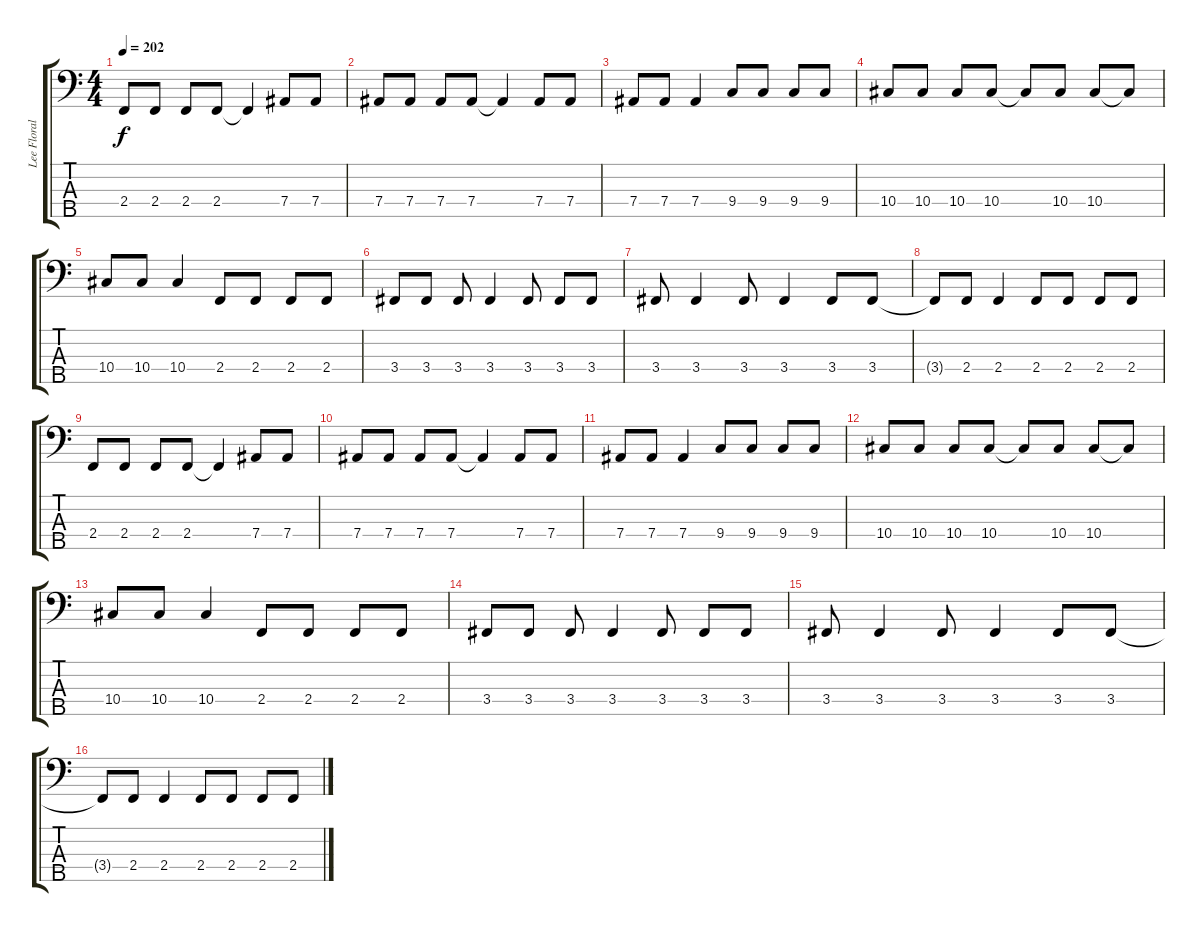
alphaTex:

\track ("Lee Floral" "Lee Floral") {instrument electricbassfinger}
\staff {score tabs}
\tuning (Gb2 Db2 Ab1 Eb1 Bb0) {hide}
\ts (4 4)
\tempo 202
\clef f4
\ks c
2.4.8{dy f} 2.4.8 2.4.8 2.4.8 2.4{t}.4 7.4.8 7.4.8 |
7.4.8 7.4.8 7.4.8 7.4.8 7.4{t}.4 7.4.8 7.4.8 |
7.4.8 7.4.8 7.4.4 9.4.8 9.4.8 9.4.8 9.4.8 |
10.4.8 10.4.8 10.4.8 10.4.8 10.4{t}.8 10.4.8 10.4.8 10.4{t}.8 |
10.4.8 10.4.8 10.4.4 2.4.8 2.4.8 2.4.8 2.4.8 |
3.4.8 3.4.8 3.4.8 3.4.4 3.4.8 3.4.8 3.4.8 |
3.4.8 3.4.4 3.4.8 3.4.4 3.4.8 3.4.8 |
3.4{t}.8 2.4.8 2.4.4 2.4.8 2.4.8 2.4.8 2.4.8 |
2.4.8 2.4.8 2.4.8 2.4.8 2.4{t}.4 7.4.8 7.4.8 |
7.4.8 7.4.8 7.4.8 7.4.8 7.4{t}.4 7.4.8 7.4.8 |
7.4.8 7.4.8 7.4.4 9.4.8 9.4.8 9.4.8 9.4.8 |
10.4.8 10.4.8 10.4.8 10.4.8 10.4{t}.8 10.4.8 10.4.8 10.4{t}.8 |
10.4.8 10.4.8 10.4.4 2.4.8 2.4.8 2.4.8 2.4.8 |
3.4.8 3.4.8 3.4.8 3.4.4 3.4.8 3.4.8 3.4.8 |
3.4.8 3.4.4 3.4.8 3.4.4 3.4.8 3.4.8 |
3.4{t}.8 2.4.8 2.4.4 2.4.8 2.4.8 2.4.8 2.4.8
